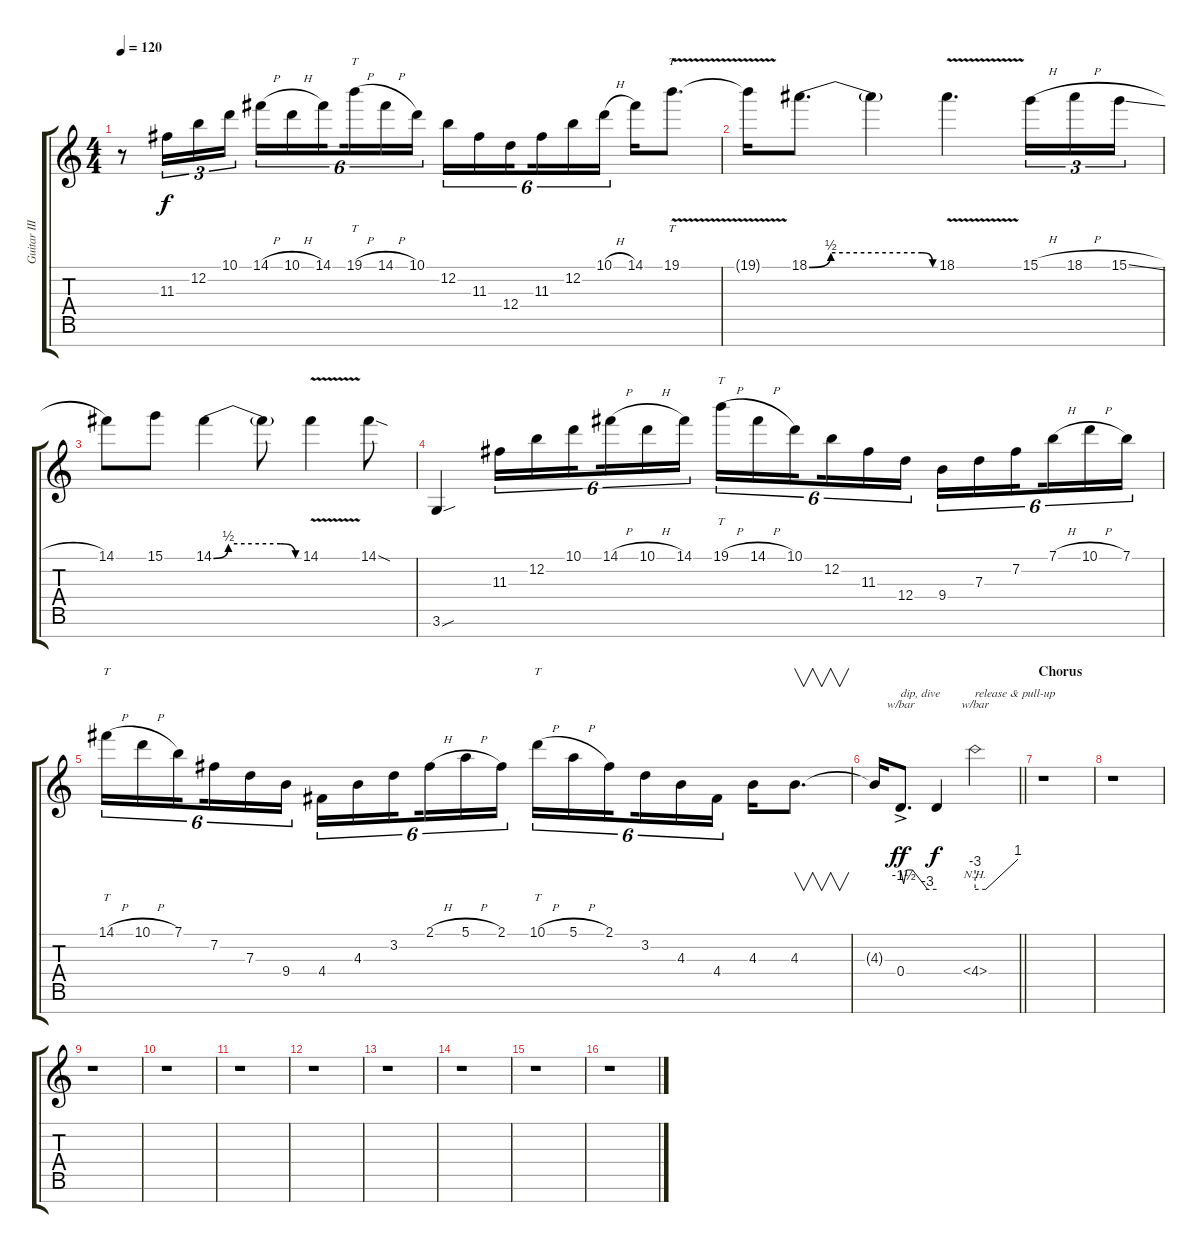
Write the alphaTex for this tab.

\track ("Guitar III" "Guitar III") {instrument distortionguitar}
\staff {score tabs}
\tuning (E4 B3 G3 D3 A2 E2 B1) {hide}
\ts (4 4)
\tempo 120
\clef g2
\ks c
r.8{dy f} 11.3.16{tu (3 2)} 12.2.16{tu (3 2)} 10.1.16{tu (3 2)} 14.1{h}.16{tu (6 4)} 10.1{h}.16{tu (6 4)} 14.1.16{tu (6 4) beam splitsecondary} 19.1{h}.16{tt tu (6 4)} 14.1{h}.16{tu (6 4)} 10.1.16{tu (6 4)} 12.2.16{tu (6 4)} 11.3.16{tu (6 4)} 12.4.16{tu (6 4) beam splitsecondary} 11.3.16{tu (6 4)} 12.2.16{tu (6 4)} 10.1{h}.16{tu (6 4)} 14.1.16 19.1{v}.8{tt d} |
19.1{t}.16 18.1{be (custom 0 0 10 2 52 2 57 0 60 0)}.8{d} 18.1{t}.4 18.1{v}.4{d} 15.1{h}.16{tu (3 2)} 18.1{h}.16{tu (3 2)} 15.1{sl}.16{tu (3 2)} |
14.1.8 15.1.8 14.1{be (custom 0 0 10 2 45 2 55 0 60 0)}.4 14.1{t}.8 14.1{v}.4 14.1{sod}.8 |
3.6{sou}.4 11.3.16{tu (6 4)} 12.2.16{tu (6 4)} 10.1.16{tu (6 4) beam splitsecondary} 14.1{h}.16{tu (6 4)} 10.1{h}.16{tu (6 4)} 14.1.16{tu (6 4)} 19.1{h}.16{tt tu (6 4)} 14.1{h}.16{tu (6 4)} 10.1.16{tu (6 4) beam splitsecondary} 12.2.16{tu (6 4)} 11.3.16{tu (6 4)} 12.4.16{tu (6 4)} 9.4.16{tu (6 4)} 7.3.16{tu (6 4)} 7.2.16{tu (6 4) beam splitsecondary} 7.1{h}.16{tu (6 4)} 10.1{h}.16{tu (6 4)} 7.1.16{tu (6 4)} |
14.1{h}.16{tt tu (6 4)} 10.1{h}.16{tu (6 4)} 7.1.16{tu (6 4) beam splitsecondary} 7.2.16{tu (6 4)} 7.3.16{tu (6 4)} 9.4.16{tu (6 4)} 4.4.16{tu (6 4)} 4.3.16{tu (6 4)} 3.2.16{tu (6 4) beam splitsecondary} 2.1{h}.16{tu (6 4)} 5.1{h}.16{tu (6 4)} 2.1.16{tu (6 4)} 10.1{h}.16{tt tu (6 4)} 5.1{h}.16{tu (6 4)} 2.1.16{tu (6 4) beam splitsecondary} 3.2.16{tu (6 4)} 4.3.16{tu (6 4)} 4.4.16{tu (6 4)} 4.3.16 4.3.8{v d} |
\barLineRight lightlight
4.3{t}.16 0.4{ac}.8{d tbe (custom default 0 0 5 -6 10 0 20 0 45 -12 60 -12) txt "dip, dive" dy ff} 0.4{t}.4{dy f} 4.4{nh}.2{tbe (custom default 0 -12 15 -12 60 4) txt "release & pull-up"} |
\section ("" "Chorus")
r.1 |
r.1 |
r.1 |
r.1 |
r.1 |
r.1 |
r.1 |
r.1 |
r.1 |
r.1
